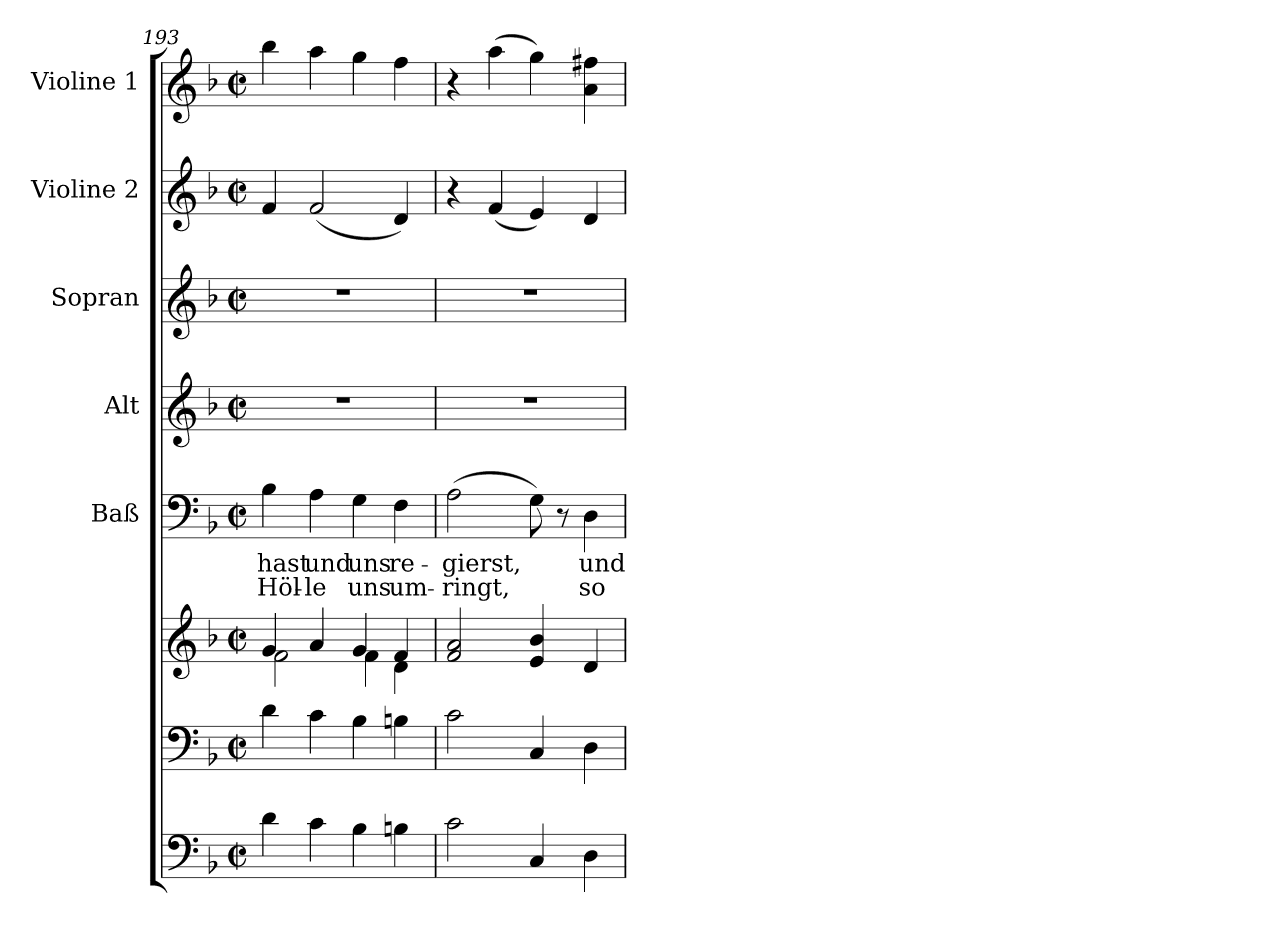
**kern	**kern	**kern	**kern	**text	**text	**kern	**kern	**kern	**kern
*part7	*part6	*part6	*part5	*part5	*part5	*part4	*part3	*part2	*part1
*staff8	*staff7	*staff6	*staff5	*staff5	*staff5	*staff4	*staff3	*staff2	*staff1
*	*	*	*I"Baß	*	*	*I"Alt	*I"Sopran	*I"Violine 2	*I"Violine 1
*	*	*	*	*	*	*	*	*I'Vln	*I'Vln
!!LO:PB:g=z
*clefF4	*clefF4	*clefG2	*clefF4	*	*	*clefG2	*clefG2	*clefG2	*clefG2
*ITrd7c12	*	*	*	*	*	*	*	*	*
*k[b-]	*k[b-]	*k[b-]	*k[b-]	*	*	*k[b-]	*k[b-]	*k[b-]	*k[b-]
*F:	*F:	*F:	*F:	*	*	*F:	*F:	*F:	*F:
*M2/2	*M2/2	*M2/2	*M2/2	*	*	*M2/2	*M2/2	*M2/2	*M2/2
*met(c|)	*met(c|)	*met(c|)	*met(c|)	*	*	*met(c|)	*met(c|)	*met(c|)	*met(c|)
=193	=193	=193	=193	=193	=193	=193	=193	=193	=193
*	*	*^	*	*	*	*	*	*	*
!	!	!	!	!	!LO:LY:b	!LO:LY:b	!	!	!	!
4D\	4d\	4g/	2f\	4B-\	hast	Höl-	1r	1r	4f/	4bb-\
!	!	!	!	!	!LO:LY:b	!LO:LY:b	!	!	!	!
4C\	4c\	4a/	.	4A\	und	-le	.	.	(<2f/	4aa\
!	!	!	!	!	!LO:LY:b	!LO:LY:b	!	!	!	!
4BB-\	4B-\	4g/	4f\	4G\	uns	uns	.	.	.	4gg\
!	!	!	!	!	!LO:LY:b	!LO:LY:b	!	!	!	!
4BBn\	4Bn\	4f/	4d\	4F\	re-	um-	.	.	4d/)	4ff\
=194	=194	=194	=194	=194	=194	=194	=194	=194	=194	=194
!	!	!	!	!	!LO:LY:b	!LO:LY:b	!	!	!	!
*	*	*v	*v	*	*	*	*	*	*	*
2C\	2c\	2f/ 2a/	(>2A\	-gierst,	-ringt,	1r	1r	4r	4r
.	.	.	.	.	.	.	.	(<4f/	(>4aa\
4CC/	4C/	4e/ 4b-/	8G\)	.	.	.	.	4e/)	4gg\)
.	.	.	8r	.	.	.	.	.	.
!	!	!	!	!LO:LY:b	!LO:LY:b	!	!	!	!
4DD\	4D\	4d/	4D\	und	so	.	.	4d/	4a\ 4ff#X\
=	=	=	=	=	=	=	=	=	=
*-	*-	*-	*-	*-	*-	*-	*-	*-	*-
